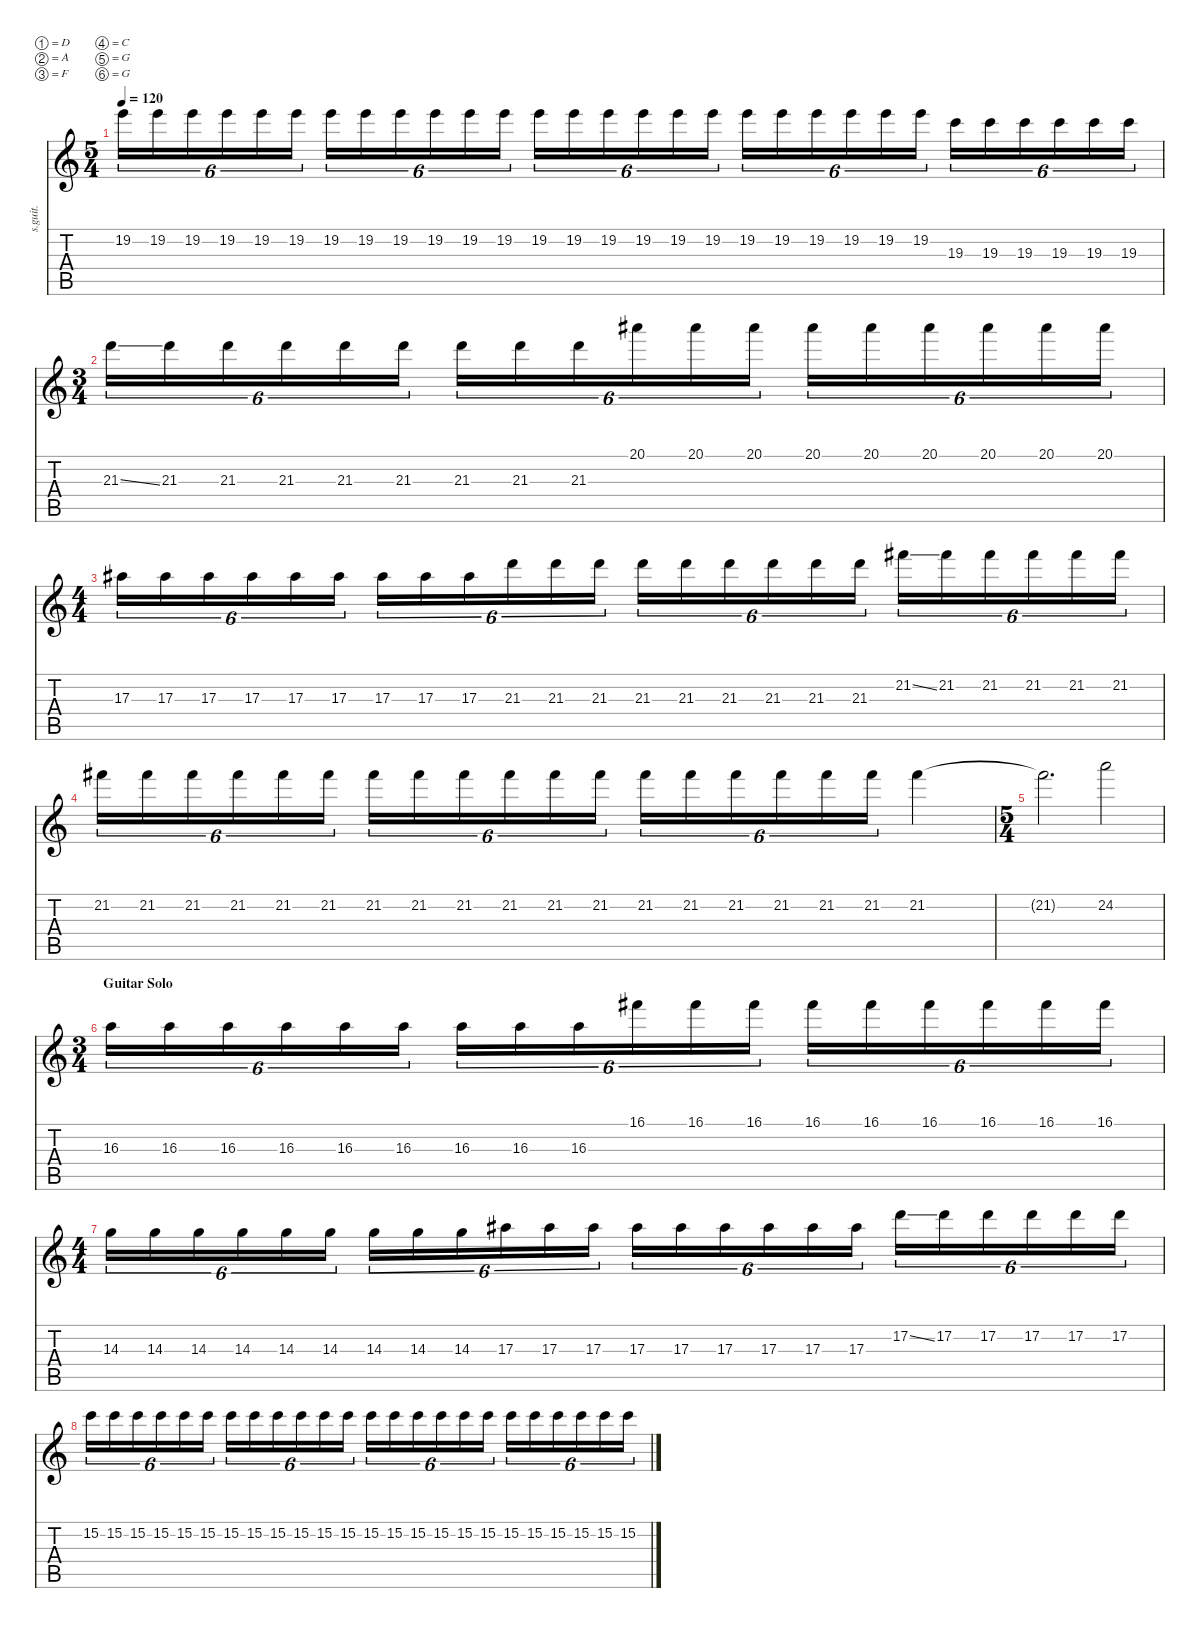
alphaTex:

\defaultSystemsLayout 4
\hideDynamics
\bracketExtendMode nobrackets
\track ("Rythm Guitar 3" "s.guit.") {instrument distortionguitar}
\staff {score tabs}
\tuning (D4 A3 F3 C3 G2 G1)
\ts (5 4)
\beaming (8 2 2 2 2)
\tempo 120
\clef g2
\ks c
19.2.16{tu (6 4) lyrics (0 "") lyrics (1 "") lyrics (2 "") lyrics (3 "") lyrics (4 "") dy f} 19.2.16{tu (6 4) lyrics (0 "") lyrics (1 "") lyrics (2 "") lyrics (3 "") lyrics (4 "")} 19.2.16{tu (6 4) lyrics (0 "") lyrics (1 "") lyrics (2 "") lyrics (3 "") lyrics (4 "")} 19.2.16{tu (6 4) lyrics (0 "") lyrics (1 "") lyrics (2 "") lyrics (3 "") lyrics (4 "")} 19.2.16{tu (6 4) lyrics (0 "") lyrics (1 "") lyrics (2 "") lyrics (3 "") lyrics (4 "")} 19.2.16{tu (6 4) lyrics (0 "") lyrics (1 "") lyrics (2 "") lyrics (3 "") lyrics (4 "")} 19.2.16{tu (6 4) lyrics (0 "") lyrics (1 "") lyrics (2 "") lyrics (3 "") lyrics (4 "")} 19.2.16{tu (6 4) lyrics (0 "") lyrics (1 "") lyrics (2 "") lyrics (3 "") lyrics (4 "")} 19.2.16{tu (6 4) lyrics (0 "") lyrics (1 "") lyrics (2 "") lyrics (3 "") lyrics (4 "")} 19.2.16{tu (6 4) lyrics (0 "") lyrics (1 "") lyrics (2 "") lyrics (3 "") lyrics (4 "")} 19.2.16{tu (6 4) lyrics (0 "") lyrics (1 "") lyrics (2 "") lyrics (3 "") lyrics (4 "")} 19.2.16{tu (6 4) lyrics (0 "") lyrics (1 "") lyrics (2 "") lyrics (3 "") lyrics (4 "")} 19.2.16{tu (6 4) lyrics (0 "") lyrics (1 "") lyrics (2 "") lyrics (3 "") lyrics (4 "")} 19.2.16{tu (6 4) lyrics (0 "") lyrics (1 "") lyrics (2 "") lyrics (3 "") lyrics (4 "")} 19.2.16{tu (6 4) lyrics (0 "") lyrics (1 "") lyrics (2 "") lyrics (3 "") lyrics (4 "")} 19.2.16{tu (6 4) lyrics (0 "") lyrics (1 "") lyrics (2 "") lyrics (3 "") lyrics (4 "")} 19.2.16{tu (6 4) lyrics (0 "") lyrics (1 "") lyrics (2 "") lyrics (3 "") lyrics (4 "")} 19.2.16{tu (6 4) lyrics (0 "") lyrics (1 "") lyrics (2 "") lyrics (3 "") lyrics (4 "")} 19.2.16{tu (6 4) lyrics (0 "") lyrics (1 "") lyrics (2 "") lyrics (3 "") lyrics (4 "")} 19.2.16{tu (6 4) lyrics (0 "") lyrics (1 "") lyrics (2 "") lyrics (3 "") lyrics (4 "")} 19.2.16{tu (6 4) lyrics (0 "") lyrics (1 "") lyrics (2 "") lyrics (3 "") lyrics (4 "")} 19.2.16{tu (6 4) lyrics (0 "") lyrics (1 "") lyrics (2 "") lyrics (3 "") lyrics (4 "")} 19.2.16{tu (6 4) lyrics (0 "") lyrics (1 "") lyrics (2 "") lyrics (3 "") lyrics (4 "")} 19.2.16{tu (6 4) lyrics (0 "") lyrics (1 "") lyrics (2 "") lyrics (3 "") lyrics (4 "")} 19.3.16{tu (6 4) lyrics (0 "") lyrics (1 "") lyrics (2 "") lyrics (3 "") lyrics (4 "")} 19.3.16{tu (6 4) lyrics (0 "") lyrics (1 "") lyrics (2 "") lyrics (3 "") lyrics (4 "")} 19.3.16{tu (6 4) lyrics (0 "") lyrics (1 "") lyrics (2 "") lyrics (3 "") lyrics (4 "")} 19.3.16{tu (6 4) lyrics (0 "") lyrics (1 "") lyrics (2 "") lyrics (3 "") lyrics (4 "")} 19.3.16{tu (6 4) lyrics (0 "") lyrics (1 "") lyrics (2 "") lyrics (3 "") lyrics (4 "")} 19.3.16{tu (6 4) lyrics (0 "") lyrics (1 "") lyrics (2 "") lyrics (3 "") lyrics (4 "")} |
\ts (3 4)
\beaming (8 2 2 2 2)
21.3{ss}.16{tu (6 4) lyrics (0 "") lyrics (1 "") lyrics (2 "") lyrics (3 "") lyrics (4 "")} 21.3.16{tu (6 4) lyrics (0 "") lyrics (1 "") lyrics (2 "") lyrics (3 "") lyrics (4 "")} 21.3.16{tu (6 4) lyrics (0 "") lyrics (1 "") lyrics (2 "") lyrics (3 "") lyrics (4 "")} 21.3.16{tu (6 4) lyrics (0 "") lyrics (1 "") lyrics (2 "") lyrics (3 "") lyrics (4 "")} 21.3.16{tu (6 4) lyrics (0 "") lyrics (1 "") lyrics (2 "") lyrics (3 "") lyrics (4 "")} 21.3.16{tu (6 4) lyrics (0 "") lyrics (1 "") lyrics (2 "") lyrics (3 "") lyrics (4 "")} 21.3.16{tu (6 4) lyrics (0 "") lyrics (1 "") lyrics (2 "") lyrics (3 "") lyrics (4 "")} 21.3.16{tu (6 4) lyrics (0 "") lyrics (1 "") lyrics (2 "") lyrics (3 "") lyrics (4 "")} 21.3.16{tu (6 4) lyrics (0 "") lyrics (1 "") lyrics (2 "") lyrics (3 "") lyrics (4 "")} 20.1{acc #}.16{tu (6 4) lyrics (0 "") lyrics (1 "") lyrics (2 "") lyrics (3 "") lyrics (4 "")} 20.1{acc #}.16{tu (6 4) lyrics (0 "") lyrics (1 "") lyrics (2 "") lyrics (3 "") lyrics (4 "")} 20.1{acc #}.16{tu (6 4) lyrics (0 "") lyrics (1 "") lyrics (2 "") lyrics (3 "") lyrics (4 "")} 20.1{acc #}.16{tu (6 4) lyrics (0 "") lyrics (1 "") lyrics (2 "") lyrics (3 "") lyrics (4 "")} 20.1{acc #}.16{tu (6 4) lyrics (0 "") lyrics (1 "") lyrics (2 "") lyrics (3 "") lyrics (4 "")} 20.1{acc #}.16{tu (6 4) lyrics (0 "") lyrics (1 "") lyrics (2 "") lyrics (3 "") lyrics (4 "")} 20.1{acc #}.16{tu (6 4) lyrics (0 "") lyrics (1 "") lyrics (2 "") lyrics (3 "") lyrics (4 "")} 20.1{acc #}.16{tu (6 4) lyrics (0 "") lyrics (1 "") lyrics (2 "") lyrics (3 "") lyrics (4 "")} 20.1{acc #}.16{tu (6 4) lyrics (0 "") lyrics (1 "") lyrics (2 "") lyrics (3 "") lyrics (4 "")} |
\ts (4 4)
\beaming (8 2 2 2 2)
17.3{acc #}.16{tu (6 4) lyrics (0 "") lyrics (1 "") lyrics (2 "") lyrics (3 "") lyrics (4 "")} 17.3{acc #}.16{tu (6 4) lyrics (0 "") lyrics (1 "") lyrics (2 "") lyrics (3 "") lyrics (4 "")} 17.3{acc #}.16{tu (6 4) lyrics (0 "") lyrics (1 "") lyrics (2 "") lyrics (3 "") lyrics (4 "")} 17.3{acc #}.16{tu (6 4) lyrics (0 "") lyrics (1 "") lyrics (2 "") lyrics (3 "") lyrics (4 "")} 17.3{acc #}.16{tu (6 4) lyrics (0 "") lyrics (1 "") lyrics (2 "") lyrics (3 "") lyrics (4 "")} 17.3{acc #}.16{tu (6 4) lyrics (0 "") lyrics (1 "") lyrics (2 "") lyrics (3 "") lyrics (4 "")} 17.3{acc #}.16{tu (6 4) lyrics (0 "") lyrics (1 "") lyrics (2 "") lyrics (3 "") lyrics (4 "")} 17.3{acc #}.16{tu (6 4) lyrics (0 "") lyrics (1 "") lyrics (2 "") lyrics (3 "") lyrics (4 "")} 17.3{acc #}.16{tu (6 4) lyrics (0 "") lyrics (1 "") lyrics (2 "") lyrics (3 "") lyrics (4 "")} 21.3.16{tu (6 4) lyrics (0 "") lyrics (1 "") lyrics (2 "") lyrics (3 "") lyrics (4 "")} 21.3.16{tu (6 4) lyrics (0 "") lyrics (1 "") lyrics (2 "") lyrics (3 "") lyrics (4 "")} 21.3.16{tu (6 4) lyrics (0 "") lyrics (1 "") lyrics (2 "") lyrics (3 "") lyrics (4 "")} 21.3.16{tu (6 4) lyrics (0 "") lyrics (1 "") lyrics (2 "") lyrics (3 "") lyrics (4 "")} 21.3.16{tu (6 4) lyrics (0 "") lyrics (1 "") lyrics (2 "") lyrics (3 "") lyrics (4 "")} 21.3.16{tu (6 4) lyrics (0 "") lyrics (1 "") lyrics (2 "") lyrics (3 "") lyrics (4 "")} 21.3.16{tu (6 4) lyrics (0 "") lyrics (1 "") lyrics (2 "") lyrics (3 "") lyrics (4 "")} 21.3.16{tu (6 4) lyrics (0 "") lyrics (1 "") lyrics (2 "") lyrics (3 "") lyrics (4 "")} 21.3.16{tu (6 4) lyrics (0 "") lyrics (1 "") lyrics (2 "") lyrics (3 "") lyrics (4 "")} 21.2{ss acc #}.16{tu (6 4) lyrics (0 "") lyrics (1 "") lyrics (2 "") lyrics (3 "") lyrics (4 "")} 21.2{acc #}.16{tu (6 4) lyrics (0 "") lyrics (1 "") lyrics (2 "") lyrics (3 "") lyrics (4 "")} 21.2{acc #}.16{tu (6 4) lyrics (0 "") lyrics (1 "") lyrics (2 "") lyrics (3 "") lyrics (4 "")} 21.2{acc #}.16{tu (6 4) lyrics (0 "") lyrics (1 "") lyrics (2 "") lyrics (3 "") lyrics (4 "")} 21.2{acc #}.16{tu (6 4) lyrics (0 "") lyrics (1 "") lyrics (2 "") lyrics (3 "") lyrics (4 "")} 21.2{acc #}.16{tu (6 4) lyrics (0 "") lyrics (1 "") lyrics (2 "") lyrics (3 "") lyrics (4 "")} |
21.2{acc #}.16{tu (6 4) lyrics (0 "") lyrics (1 "") lyrics (2 "") lyrics (3 "") lyrics (4 "")} 21.2{acc #}.16{tu (6 4) lyrics (0 "") lyrics (1 "") lyrics (2 "") lyrics (3 "") lyrics (4 "")} 21.2{acc #}.16{tu (6 4) lyrics (0 "") lyrics (1 "") lyrics (2 "") lyrics (3 "") lyrics (4 "")} 21.2{acc #}.16{tu (6 4) lyrics (0 "") lyrics (1 "") lyrics (2 "") lyrics (3 "") lyrics (4 "")} 21.2{acc #}.16{tu (6 4) lyrics (0 "") lyrics (1 "") lyrics (2 "") lyrics (3 "") lyrics (4 "")} 21.2{acc #}.16{tu (6 4) lyrics (0 "") lyrics (1 "") lyrics (2 "") lyrics (3 "") lyrics (4 "")} 21.2{acc #}.16{tu (6 4) lyrics (0 "") lyrics (1 "") lyrics (2 "") lyrics (3 "") lyrics (4 "")} 21.2{acc #}.16{tu (6 4) lyrics (0 "") lyrics (1 "") lyrics (2 "") lyrics (3 "") lyrics (4 "")} 21.2{acc #}.16{tu (6 4) lyrics (0 "") lyrics (1 "") lyrics (2 "") lyrics (3 "") lyrics (4 "")} 21.2{acc #}.16{tu (6 4) lyrics (0 "") lyrics (1 "") lyrics (2 "") lyrics (3 "") lyrics (4 "")} 21.2{acc #}.16{tu (6 4) lyrics (0 "") lyrics (1 "") lyrics (2 "") lyrics (3 "") lyrics (4 "")} 21.2{acc #}.16{tu (6 4) lyrics (0 "") lyrics (1 "") lyrics (2 "") lyrics (3 "") lyrics (4 "")} 21.2{acc #}.16{tu (6 4) lyrics (0 "") lyrics (1 "") lyrics (2 "") lyrics (3 "") lyrics (4 "")} 21.2{acc #}.16{tu (6 4) lyrics (0 "") lyrics (1 "") lyrics (2 "") lyrics (3 "") lyrics (4 "")} 21.2{acc #}.16{tu (6 4) lyrics (0 "") lyrics (1 "") lyrics (2 "") lyrics (3 "") lyrics (4 "")} 21.2{acc #}.16{tu (6 4) lyrics (0 "") lyrics (1 "") lyrics (2 "") lyrics (3 "") lyrics (4 "")} 21.2{acc #}.16{tu (6 4) lyrics (0 "") lyrics (1 "") lyrics (2 "") lyrics (3 "") lyrics (4 "")} 21.2{acc #}.16{tu (6 4) lyrics (0 "") lyrics (1 "") lyrics (2 "") lyrics (3 "") lyrics (4 "")} 21.2{acc #}.4{lyrics (0 "") lyrics (1 "") lyrics (2 "") lyrics (3 "") lyrics (4 "")} |
\ts (5 4)
\beaming (8 2 2 2 2)
21.2{t acc #}.2{d lyrics (0 "") lyrics (1 "") lyrics (2 "") lyrics (3 "") lyrics (4 "")} 24.2.2{lyrics (0 "") lyrics (1 "") lyrics (2 "") lyrics (3 "") lyrics (4 "")} |
\ts (3 4)
\beaming (8 2 2 2 2)
\section ("" "Guitar Solo")
16.3.16{tu (6 4) lyrics (0 "") lyrics (1 "") lyrics (2 "") lyrics (3 "") lyrics (4 "")} 16.3.16{tu (6 4) lyrics (0 "") lyrics (1 "") lyrics (2 "") lyrics (3 "") lyrics (4 "")} 16.3.16{tu (6 4) lyrics (0 "") lyrics (1 "") lyrics (2 "") lyrics (3 "") lyrics (4 "")} 16.3.16{tu (6 4) lyrics (0 "") lyrics (1 "") lyrics (2 "") lyrics (3 "") lyrics (4 "")} 16.3.16{tu (6 4) lyrics (0 "") lyrics (1 "") lyrics (2 "") lyrics (3 "") lyrics (4 "")} 16.3.16{tu (6 4) lyrics (0 "") lyrics (1 "") lyrics (2 "") lyrics (3 "") lyrics (4 "")} 16.3.16{tu (6 4) lyrics (0 "") lyrics (1 "") lyrics (2 "") lyrics (3 "") lyrics (4 "")} 16.3.16{tu (6 4) lyrics (0 "") lyrics (1 "") lyrics (2 "") lyrics (3 "") lyrics (4 "")} 16.3.16{tu (6 4) lyrics (0 "") lyrics (1 "") lyrics (2 "") lyrics (3 "") lyrics (4 "")} 16.1{acc #}.16{tu (6 4) lyrics (0 "") lyrics (1 "") lyrics (2 "") lyrics (3 "") lyrics (4 "")} 16.1{acc #}.16{tu (6 4) lyrics (0 "") lyrics (1 "") lyrics (2 "") lyrics (3 "") lyrics (4 "")} 16.1{acc #}.16{tu (6 4) lyrics (0 "") lyrics (1 "") lyrics (2 "") lyrics (3 "") lyrics (4 "")} 16.1{acc #}.16{tu (6 4) lyrics (0 "") lyrics (1 "") lyrics (2 "") lyrics (3 "") lyrics (4 "")} 16.1{acc #}.16{tu (6 4) lyrics (0 "") lyrics (1 "") lyrics (2 "") lyrics (3 "") lyrics (4 "")} 16.1{acc #}.16{tu (6 4) lyrics (0 "") lyrics (1 "") lyrics (2 "") lyrics (3 "") lyrics (4 "")} 16.1{acc #}.16{tu (6 4) lyrics (0 "") lyrics (1 "") lyrics (2 "") lyrics (3 "") lyrics (4 "")} 16.1{acc #}.16{tu (6 4) lyrics (0 "") lyrics (1 "") lyrics (2 "") lyrics (3 "") lyrics (4 "")} 16.1{acc #}.16{tu (6 4) lyrics (0 "") lyrics (1 "") lyrics (2 "") lyrics (3 "") lyrics (4 "")} |
\ts (4 4)
\beaming (8 2 2 2 2)
14.3.16{tu (6 4) lyrics (0 "") lyrics (1 "") lyrics (2 "") lyrics (3 "") lyrics (4 "")} 14.3.16{tu (6 4) lyrics (0 "") lyrics (1 "") lyrics (2 "") lyrics (3 "") lyrics (4 "")} 14.3.16{tu (6 4) lyrics (0 "") lyrics (1 "") lyrics (2 "") lyrics (3 "") lyrics (4 "")} 14.3.16{tu (6 4) lyrics (0 "") lyrics (1 "") lyrics (2 "") lyrics (3 "") lyrics (4 "")} 14.3.16{tu (6 4) lyrics (0 "") lyrics (1 "") lyrics (2 "") lyrics (3 "") lyrics (4 "")} 14.3.16{tu (6 4) lyrics (0 "") lyrics (1 "") lyrics (2 "") lyrics (3 "") lyrics (4 "")} 14.3.16{tu (6 4) lyrics (0 "") lyrics (1 "") lyrics (2 "") lyrics (3 "") lyrics (4 "")} 14.3.16{tu (6 4) lyrics (0 "") lyrics (1 "") lyrics (2 "") lyrics (3 "") lyrics (4 "")} 14.3.16{tu (6 4) lyrics (0 "") lyrics (1 "") lyrics (2 "") lyrics (3 "") lyrics (4 "")} 17.3{acc #}.16{tu (6 4) lyrics (0 "") lyrics (1 "") lyrics (2 "") lyrics (3 "") lyrics (4 "")} 17.3{acc #}.16{tu (6 4) lyrics (0 "") lyrics (1 "") lyrics (2 "") lyrics (3 "") lyrics (4 "")} 17.3{acc #}.16{tu (6 4) lyrics (0 "") lyrics (1 "") lyrics (2 "") lyrics (3 "") lyrics (4 "")} 17.3{acc #}.16{tu (6 4) lyrics (0 "") lyrics (1 "") lyrics (2 "") lyrics (3 "") lyrics (4 "")} 17.3{acc #}.16{tu (6 4) lyrics (0 "") lyrics (1 "") lyrics (2 "") lyrics (3 "") lyrics (4 "")} 17.3{acc #}.16{tu (6 4) lyrics (0 "") lyrics (1 "") lyrics (2 "") lyrics (3 "") lyrics (4 "")} 17.3{acc #}.16{tu (6 4) lyrics (0 "") lyrics (1 "") lyrics (2 "") lyrics (3 "") lyrics (4 "")} 17.3{acc #}.16{tu (6 4) lyrics (0 "") lyrics (1 "") lyrics (2 "") lyrics (3 "") lyrics (4 "")} 17.3{acc #}.16{tu (6 4) lyrics (0 "") lyrics (1 "") lyrics (2 "") lyrics (3 "") lyrics (4 "")} 17.2{ss}.16{tu (6 4) lyrics (0 "") lyrics (1 "") lyrics (2 "") lyrics (3 "") lyrics (4 "")} 17.2.16{tu (6 4) lyrics (0 "") lyrics (1 "") lyrics (2 "") lyrics (3 "") lyrics (4 "")} 17.2.16{tu (6 4) lyrics (0 "") lyrics (1 "") lyrics (2 "") lyrics (3 "") lyrics (4 "")} 17.2.16{tu (6 4) lyrics (0 "") lyrics (1 "") lyrics (2 "") lyrics (3 "") lyrics (4 "")} 17.2.16{tu (6 4) lyrics (0 "") lyrics (1 "") lyrics (2 "") lyrics (3 "") lyrics (4 "")} 17.2.16{tu (6 4) lyrics (0 "") lyrics (1 "") lyrics (2 "") lyrics (3 "") lyrics (4 "")} |
15.2.16{tu (6 4) lyrics (0 "") lyrics (1 "") lyrics (2 "") lyrics (3 "") lyrics (4 "")} 15.2.16{tu (6 4) lyrics (0 "") lyrics (1 "") lyrics (2 "") lyrics (3 "") lyrics (4 "")} 15.2.16{tu (6 4) lyrics (0 "") lyrics (1 "") lyrics (2 "") lyrics (3 "") lyrics (4 "")} 15.2.16{tu (6 4) lyrics (0 "") lyrics (1 "") lyrics (2 "") lyrics (3 "") lyrics (4 "")} 15.2.16{tu (6 4) lyrics (0 "") lyrics (1 "") lyrics (2 "") lyrics (3 "") lyrics (4 "")} 15.2.16{tu (6 4) lyrics (0 "") lyrics (1 "") lyrics (2 "") lyrics (3 "") lyrics (4 "")} 15.2.16{tu (6 4) lyrics (0 "") lyrics (1 "") lyrics (2 "") lyrics (3 "") lyrics (4 "")} 15.2.16{tu (6 4) lyrics (0 "") lyrics (1 "") lyrics (2 "") lyrics (3 "") lyrics (4 "")} 15.2.16{tu (6 4) lyrics (0 "") lyrics (1 "") lyrics (2 "") lyrics (3 "") lyrics (4 "")} 15.2.16{tu (6 4) lyrics (0 "") lyrics (1 "") lyrics (2 "") lyrics (3 "") lyrics (4 "")} 15.2.16{tu (6 4) lyrics (0 "") lyrics (1 "") lyrics (2 "") lyrics (3 "") lyrics (4 "")} 15.2.16{tu (6 4) lyrics (0 "") lyrics (1 "") lyrics (2 "") lyrics (3 "") lyrics (4 "")} 15.2.16{tu (6 4) lyrics (0 "") lyrics (1 "") lyrics (2 "") lyrics (3 "") lyrics (4 "")} 15.2.16{tu (6 4) lyrics (0 "") lyrics (1 "") lyrics (2 "") lyrics (3 "") lyrics (4 "")} 15.2.16{tu (6 4) lyrics (0 "") lyrics (1 "") lyrics (2 "") lyrics (3 "") lyrics (4 "")} 15.2.16{tu (6 4) lyrics (0 "") lyrics (1 "") lyrics (2 "") lyrics (3 "") lyrics (4 "")} 15.2.16{tu (6 4) lyrics (0 "") lyrics (1 "") lyrics (2 "") lyrics (3 "") lyrics (4 "")} 15.2.16{tu (6 4) lyrics (0 "") lyrics (1 "") lyrics (2 "") lyrics (3 "") lyrics (4 "")} 15.2.16{tu (6 4) lyrics (0 "") lyrics (1 "") lyrics (2 "") lyrics (3 "") lyrics (4 "")} 15.2.16{tu (6 4) lyrics (0 "") lyrics (1 "") lyrics (2 "") lyrics (3 "") lyrics (4 "")} 15.2.16{tu (6 4) lyrics (0 "") lyrics (1 "") lyrics (2 "") lyrics (3 "") lyrics (4 "")} 15.2.16{tu (6 4) lyrics (0 "") lyrics (1 "") lyrics (2 "") lyrics (3 "") lyrics (4 "")} 15.2.16{tu (6 4) lyrics (0 "") lyrics (1 "") lyrics (2 "") lyrics (3 "") lyrics (4 "")} 15.2.16{tu (6 4) lyrics (0 "") lyrics (1 "") lyrics (2 "") lyrics (3 "") lyrics (4 "")}
